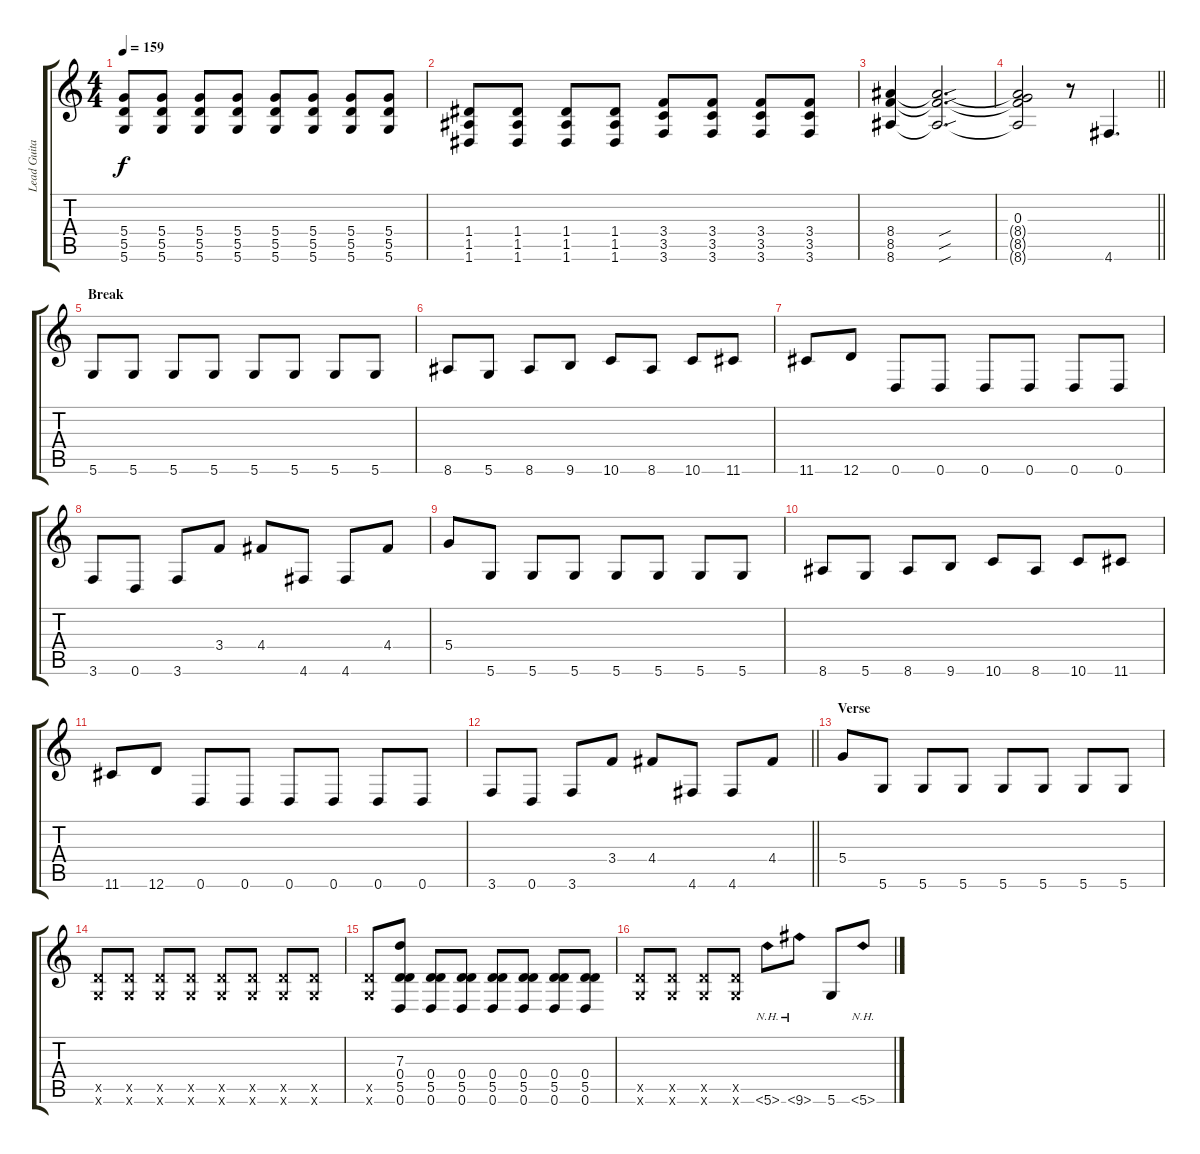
\track ("Lead Guitar" "Lead Guita") {instrument distortionguitar}
\staff {score tabs}
\tuning (E4 B3 G3 D3 A2 D2) {hide}
\ts (4 4)
\tempo 159
\clef g2
\ks c
(5.4 5.5 5.6).8{dy f} (5.4 5.5 5.6).8 (5.4 5.5 5.6).8 (5.4 5.5 5.6).8 (5.4 5.5 5.6).8 (5.4 5.5 5.6).8 (5.4 5.5 5.6).8 (5.4 5.5 5.6).8 |
(1.4 1.5 1.6).8 (1.4 1.5 1.6).8 (1.4 1.5 1.6).8 (1.4 1.5 1.6).8 (3.4 3.5 3.6).8 (3.4 3.5 3.6).8 (3.4 3.5 3.6).8 (3.4 3.5 3.6).8 |
(8.4 8.5 8.6).4 (8.4{sou t} 8.5{sou t} 8.6{sou t}).2{d} |
\barLineRight lightlight
(0.3 8.4{t} 8.5{t} 8.6{t}).2 r.8 4.6.4{d} |
\section ("" "Break")
5.6.8 5.6.8 5.6.8 5.6.8 5.6.8 5.6.8 5.6.8 5.6.8 |
8.6.8 5.6.8 8.6.8 9.6.8 10.6.8 8.6.8 10.6.8 11.6.8 |
11.6.8 12.6.8 0.6.8 0.6.8 0.6.8 0.6.8 0.6.8 0.6.8 |
3.6.8 0.6.8 3.6.8 3.4.8 4.4.8 4.6.8 4.6.8 4.4.8 |
5.4.8 5.6.8 5.6.8 5.6.8 5.6.8 5.6.8 5.6.8 5.6.8 |
8.6.8 5.6.8 8.6.8 9.6.8 10.6.8 8.6.8 10.6.8 11.6.8 |
11.6.8 12.6.8 0.6.8 0.6.8 0.6.8 0.6.8 0.6.8 0.6.8 |
\barLineRight lightlight
3.6.8 0.6.8 3.6.8 3.4.8 4.4.8 4.6.8 4.6.8 4.4.8 |
\section ("" "Verse")
5.4.8 5.6.8 5.6.8 5.6.8 5.6.8 5.6.8 5.6.8 5.6.8 |
(5.5{x} 5.6{x}).8 (5.5{x} 5.6{x}).8 (5.5{x} 5.6{x}).8 (5.5{x} 5.6{x}).8 (5.5{x} 5.6{x}).8 (5.5{x} 5.6{x}).8 (5.5{x} 5.6{x}).8 (5.5{x} 5.6{x}).8 |
(5.5{x} 5.6{x}).8 (7.3 0.4 5.5 0.6).8 (0.4 5.5 0.6).8 (0.4 5.5 0.6).8 (0.4 5.5 0.6).8 (0.4 5.5 0.6).8 (0.4 5.5 0.6).8 (0.4 5.5 0.6).8 |
(5.5{x} 5.6{x}).8 (5.5{x} 5.6{x}).8 (5.5{x} 5.6{x}).8 (5.5{x} 5.6{x}).8 5.6{nh}.8 9.6{nh}.8 5.6.8 5.6{nh}.8
